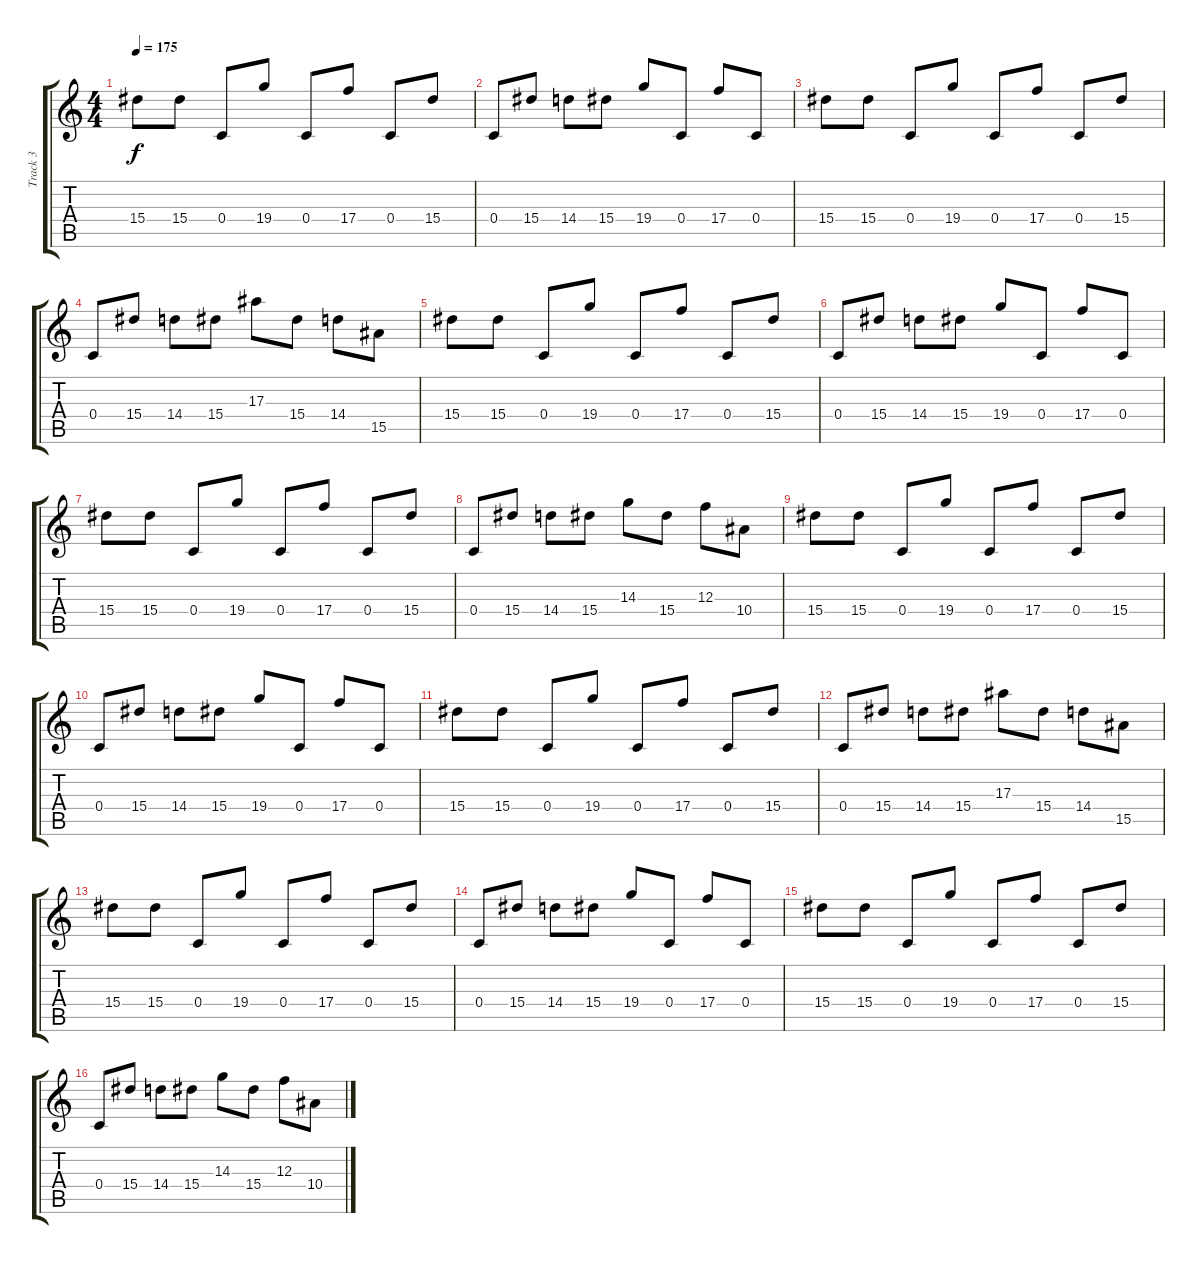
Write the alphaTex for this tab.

\track ("Track 3" "Track 3") {instrument overdrivenguitar}
\staff {score tabs}
\tuning (D4 A3 F3 C3 G2 C2) {hide}
\ts (4 4)
\tempo 175
\clef g2
\ks c
15.4.8{dy f} 15.4.8 0.4.8 19.4.8 0.4.8 17.4.8 0.4.8 15.4.8 |
0.4.8 15.4.8 14.4.8 15.4.8 19.4.8 0.4.8 17.4.8 0.4.8 |
15.4.8 15.4.8 0.4.8 19.4.8 0.4.8 17.4.8 0.4.8 15.4.8 |
0.4.8 15.4.8 14.4.8 15.4.8 17.3.8 15.4.8 14.4.8 15.5.8 |
15.4.8{volume 11} 15.4.8 0.4.8 19.4.8 0.4.8 17.4.8 0.4.8 15.4.8 |
0.4.8 15.4.8 14.4.8 15.4.8 19.4.8 0.4.8 17.4.8 0.4.8 |
15.4.8 15.4.8 0.4.8 19.4.8 0.4.8 17.4.8 0.4.8 15.4.8 |
0.4.8 15.4.8 14.4.8 15.4.8 14.3.8 15.4.8 12.3.8 10.4.8 |
15.4.8{volume 9} 15.4.8 0.4.8 19.4.8 0.4.8 17.4.8 0.4.8 15.4.8 |
0.4.8 15.4.8 14.4.8 15.4.8 19.4.8 0.4.8 17.4.8 0.4.8 |
15.4.8 15.4.8 0.4.8 19.4.8 0.4.8 17.4.8 0.4.8 15.4.8 |
0.4.8 15.4.8 14.4.8 15.4.8 17.3.8 15.4.8 14.4.8 15.5.8 |
15.4.8{volume 5} 15.4.8 0.4.8 19.4.8 0.4.8 17.4.8 0.4.8 15.4.8 |
0.4.8 15.4.8 14.4.8 15.4.8 19.4.8 0.4.8 17.4.8 0.4.8 |
15.4.8 15.4.8 0.4.8 19.4.8 0.4.8 17.4.8 0.4.8 15.4.8 |
0.4.8 15.4.8 14.4.8 15.4.8 14.3.8 15.4.8 12.3.8 10.4.8
